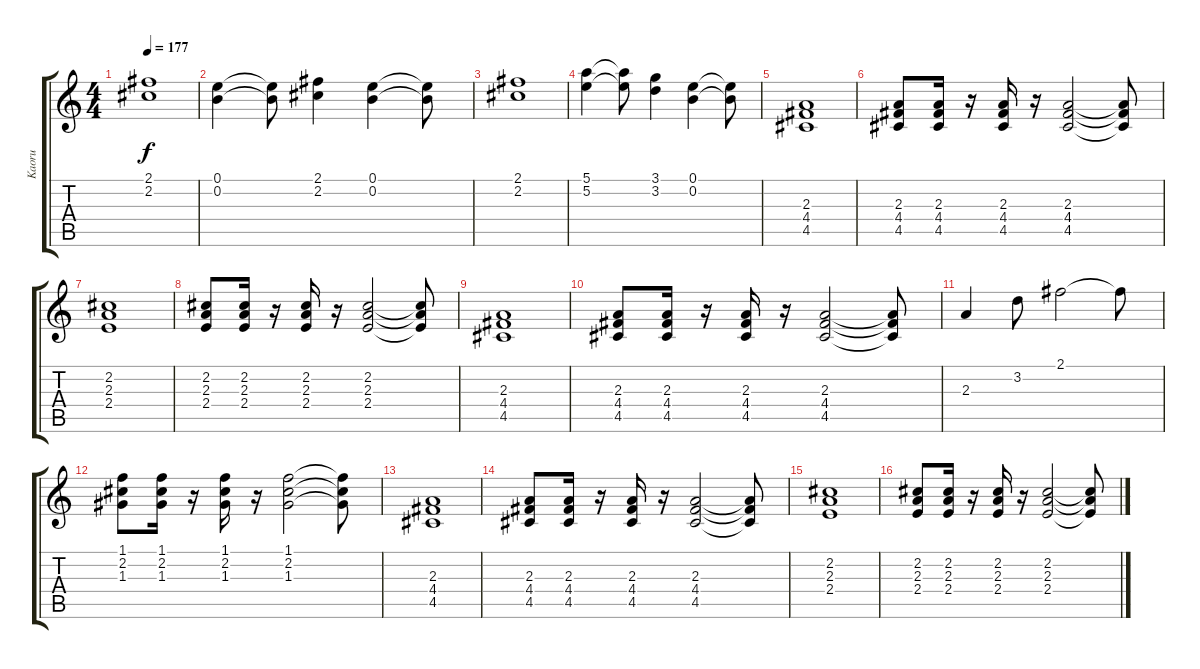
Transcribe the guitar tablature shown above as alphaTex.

\track ("Kaoru" "Kaoru") {instrument distortionguitar}
\staff {score tabs}
\tuning (E4 B3 G3 D3 A2 E2) {hide}
\ts (4 4)
\tempo 177
\clef g2
\ks c
(2.1 2.2).1{dy f} |
(0.1 0.2).4 (0.1{t} 0.2{t}).8 (2.1 2.2).4 (0.1 0.2).4 (0.1{t} 0.2{t}).8 |
(2.1 2.2).1 |
(5.1 5.2).4 (5.1{t} 5.2{t}).8 (3.1 3.2).4 (0.1 0.2).4 (0.1{t} 0.2{t}).8 |
(2.3 4.4 4.5).1 |
(2.3 4.4 4.5).8 (2.3 4.4 4.5).16 r.16 (2.3 4.4 4.5).16 r.16 (2.3 4.4 4.5).2 (2.3{t} 4.4{t} 4.5{t}).8 |
(2.2 2.3 2.4).1 |
(2.2 2.3 2.4).8 (2.2 2.3 2.4).16 r.16 (2.2 2.3 2.4).16 r.16 (2.2 2.3 2.4).2 (2.2{t} 2.3{t} 2.4{t}).8 |
(2.3 4.4 4.5).1 |
(2.3 4.4 4.5).8 (2.3 4.4 4.5).16 r.16 (2.3 4.4 4.5).16 r.16 (2.3 4.4 4.5).2 (2.3{t} 4.4{t} 4.5{t}).8 |
2.3.4 3.2.8 2.1.2 2.1{t}.8 |
(1.1 2.2 1.3).8 (1.1 2.2 1.3).16 r.16 (1.1 2.2 1.3).16 r.16 (1.1 2.2 1.3).2 (1.1{t} 2.2{t} 1.3{t}).8 |
(2.3 4.4 4.5).1 |
(2.3 4.4 4.5).8 (2.3 4.4 4.5).16 r.16 (2.3 4.4 4.5).16 r.16 (2.3 4.4 4.5).2 (2.3{t} 4.4{t} 4.5{t}).8 |
(2.2 2.3 2.4).1 |
(2.2 2.3 2.4).8 (2.2 2.3 2.4).16 r.16 (2.2 2.3 2.4).16 r.16 (2.2 2.3 2.4).2 (2.2{t} 2.3{t} 2.4{t}).8
